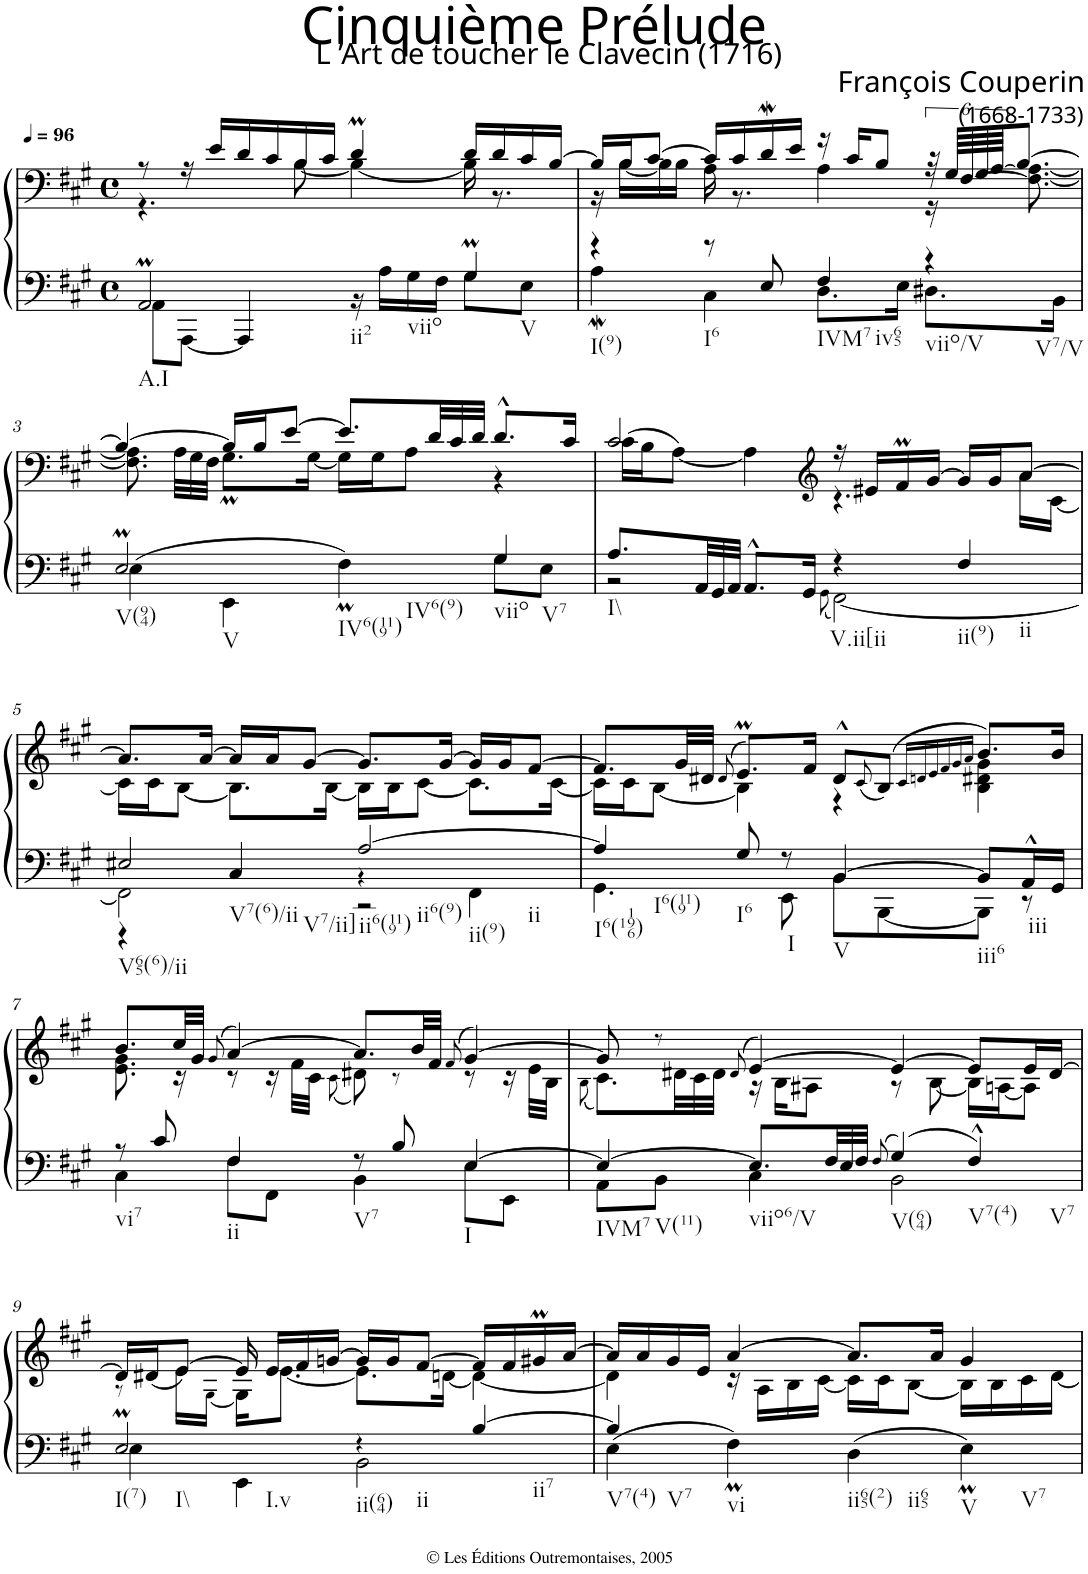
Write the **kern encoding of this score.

**kern	**kern
*part1	*part1
*staff2	*staff1
*I"Clavecin	*
*clefF4	*clefF4
*k[f#c#g#]	*k[f#c#g#]
*A:	*A:
*M4/4	*M4/4
*met(c)	*met(c)
*MM96	*MM96
=1	=1
*^	*^
!LO:TX:b:t=A.I	!	!	!
2AAM/	8AA\L	8r	4.r
.	[8AAA\J	16r	.
.	.	16e/LL	.
.	4AAA/]	16d/	.
.	.	16c#/	.
.	.	16B/	[8B\
.	.	16c#/JJ	.
!LO:TX:b:t=ii2	!	!	!
!LO:TX:b:t=viio	!	!	!
4ryy	16r	4dM/	4B\_
.	16A\LL	.	.
.	16G#\	.	.
.	16F#\JJ	.	.
!LO:TX:b:t=V	!	!	!
4G#m/	8G#\L	16d/LL	16B\]
.	.	16d/	8.r
.	8E\J	16c#/	.
.	.	[16B/JJ	.
=2	=2	=2	=2
!LO:TX:b:t=I(9)	!	!	!
4r	4Aw\	16B/LL]	16r
.	.	16B/J	[16B\LL
.	.	[8c#/J	16B\]
.	.	.	16B\JJ
!LO:TX:b:t=I6	!	!	!
8r	4C#\	16c#/LL]	16A\
.	.	16c#/	8.r
8E/	.	16dw/	.
.	.	16e/JJ	.
!LO:TX:b:t=IVM7	!	!	!
!LO:TX:b:t=iv65	!	!	!
4F#/	8.D\L	16r	4A\
.	.	16c#/KL	.
.	.	8B/J	.
.	16E\Jk	.	.
!LO:TX:b:t=viio/V	!	!	!
!LO:TX:b:t=V7/V	!	!	!
4r	8.D#X\L	48r	16r
.	.	96G#/LLLL	.
.	.	[96F#/	.
.	.	96G#/	.
.	.	[96A/JJJ	.
.	.	[8.B/J	8.F#\_ 8.A\_
.	16BB\Jk	.	.
!!LO:LB:g=z	!!
=3	=3	=3	=3
!LO:TX:b:t=V(94)	!	!	!
!LO:TX:b:t=V	!	!	!
2EM/	4E\	4B/_	8.F#\] 8.A\]
*	*	*	*Xtuplet
.	.	.	48A\LLL
.	.	.	48G#\
.	.	.	48F#\JJJ
.	4EE\	16B/LL]	8.G#m\L
.	.	16B/J	.
.	.	[8e/J	.
.	.	.	[16G#\Jk
!LO:TX:b:t=IV6(119)	!	!	!
!LO:TX:b:t=IV6(9)	!	!	!
4ryy	4F#M\	8.e/L]	16G#\LL]
.	.	.	16G#\J
.	.	.	8A\J
.	.	48d/LL	.
.	.	48c#/	.
.	.	48d/JJJ	.
!LO:TX:b:t=viio	!	!	!
!LO:TX:b:t=V7	!	!	!
4G#/	8G#\L	8.d^^/L	4r
.	8E\J	.	.
.	.	16c#/Jk	.
=4	=4	=4	=4
!LO:TX:b:t=I\\	!	!	!
8.A/L	2r	2c#/	(>16c#\LL
.	.	.	16B\J
.	.	.	[8A\J)
*Xtuplet	*	*	*
48AA/LL	.	.	.
48GG#/	.	.	.
48AA/JJJ	.	.	.
8.AA^^/L	.	.	4A\]
16GG#/Jk	.	.	.
.	8qGG#\	.	.
*	*	*clefG2	*
!LO:TX:b:t=V.ii[ii	!	!	!
4r	[2FF#\	16r	4.r
.	.	16e#X/LL	.
.	.	16f#M/	.
.	.	[16g#/JJ	.
!LO:TX:b:t=ii(9)	!	!	!
!LO:TX:b:t=ii	!	!	!
4F#/	.	16g#/LL]	.
.	.	16g#/J	.
.	.	[8a/J	16a\LL
.	.	.	[16c#\JJ
!!LO:LB:g=z	!!
=5	=5	=5	=5
*	*^	*	*
!LO:TX:b:t=V65(6)/ii	!	!	!	!
!LO:TX:b:t=V7(6)/ii	!	!	!	!
!LO:TX:b:t=V7/ii]	!	!	!	!
2E#X/	2FF#\]	4r	8.a/L]	16c#\LL]
.	.	.	.	16c#\J
.	.	.	.	[8B\J
.	.	.	[16a/Jk	.
.	.	4C#/	16a/LL]	8.B\L]
.	.	.	16a/J	.
.	.	.	[8g#/J	.
.	.	.	.	[16B\Jk
!LO:TX:b:t=ii6(119)	!	!	!	!
!LO:TX:b:t=ii6(9)	!	!	!	!
!LO:TX:b:t=ii(9)	!	!	!	!
!LO:TX:b:t=ii	!	!	!	!
[2A/	4r	2r	8.g#/L]	16B\LL]
.	.	.	.	16B\J
.	.	.	.	[8c#\J
.	.	.	[16g#/Jk	.
.	4FF#\	.	16g#/LL]	8.c#\L]
.	.	.	16g#/J	.
.	.	.	[8f#/J	.
.	.	.	.	[16c#\Jk
*	*v	*v	*	*
=6	=6	=6	=6
!LO:TX:b:t=I6(1196)	!	!	!
!LO:TX:b:t=I6(119)	!	!	!
4A/]	4.GG#\	8.f#/L]	16c#\LL]
.	.	.	16c#\J
.	.	.	[8B\J
.	.	32g#/LL	.
.	.	32d#X/JJJ	.
.	.	(>8qd#/	.
!LO:TX:b:t=I6	!	!	!
8G#/	.	8.eM/L)	4B\]
!LO:TX:b:t=I	!	!	!
8r	8EE\	.	.
.	.	16f#/Jk	.
!LO:TX:b:t=V	!	!	!
[4BB/	8BB\L	8d#^^/L	4r
.	.	(<8qc#/	.
.	[8BBB\	(>8B/J)	.
.	.	16qc#/LL	.
.	.	16qdn/	.
.	.	16qe/	.
.	.	16qf#/	.
.	.	16qg#/	.
.	.	16qa/JJ	.
!LO:TX:b:t=iii6	!	!	!
8BB/L]	8BBB\J]	8.b/L)	4B\ 4d#X\ 4g#\
!LO:TX:b:t=iii	!	!	!
16AA^^/L	8r	.	.
16GG#/JJ	.	16b/Jk	.
!!LO:LB:g=z	!!
=7	=7	=7	=7
!LO:TX:b:t=vi7	!	!	!
8r	4C#\	8.b/L	8.e\ 8.g#\
8c#/	.	.	.
.	.	32cc#/LL	16r
.	.	32g#/JJJ	.
.	.	(>8qg#/	.
!LO:TX:b:t=ii	!	!	!
4F#/	8F#\L	[4a/)	8r
.	8FF#\J	.	16r
.	.	.	32f#\LLL
.	.	.	32c#\JJJ
.	.	.	(<8qc#\
!LO:TX:b:t=V7	!	!	!
8r	4BB\	8.a/L]	8d#X\)
8B/	.	.	8r
.	.	32b/LL	.
.	.	32f#/JJJ	.
.	.	(>8qf#/	.
!LO:TX:b:t=I	!	!	!
[4E/	8E\L	[4g#/)	8r
.	8EE\J	.	16r
.	.	.	32e\LLL
.	.	.	32B\JJJ
=8	=8	=8	=8
.	.	.	(<8qB\
!LO:TX:b:t=IVM7	!	!	!
!LO:TX:b:t=V(11)	!	!	!
4E/_	8AA\L	8g#/]	8.c#\L)
.	8BB\J	8r	.
.	.	.	48d#X\LL
.	.	.	48c#\
.	.	.	48d#\JJJ
.	.	(>8qd#/	.
!LO:TX:b:t=viio6/V	!	!	!
8.E/L]	4C#\	[4e/)	16r
.	.	.	16B\KL
.	.	.	8A#X\J
48F#/LL	.	.	.
48E/	.	.	.
48F#/JJJ	.	.	.
8qF#/	.	.	.
!LO:TX:b:t=V(64)	!	!	!
4G#/	2BB\	4e/_	8r
.	.	.	[8B\
!LO:TX:b:t=V7(4)	!	!	!
!LO:TX:b:t=V7	!	!	!
4F#^^/	.	8e/L]	16B\LL]
.	.	.	[16An\J
.	.	16e/L	8A\J]
.	.	[16d#/JJ	.
!!LO:LB:g=z	!!
=9	=9	=9	=9
!LO:TX:b:t=I(7)	!	!	!
!LO:TX:b:t=I\\	!	!	!
!LO:TX:b:t=I.v	!	!	!
2EM/	4E\	16d#/LL]	8r
.	.	(<16d#X/J	.
.	.	[8e/J)	16e\LL
.	.	.	[16G#!\JJ
.	4EE\	16e/]	16G#\KL]
.	.	16e/LL	[8.e\J
.	.	16f#/	.
.	.	[16gn/JJ	.
!LO:TX:b:t=ii(64)	!	!	!
!LO:TX:b:t=ii	!	!	!
4r	2BB\	16g/LL]	8.e\L]
.	.	16g/J	.
.	.	[8f#/J	.
.	.	.	[16dn\Jk
!LO:TX:b:t=ii7	!	!	!
[4B/	.	16f#/LL]	4d\_
.	.	16f#/	.
.	.	16g#Xm/	.
.	.	[16a/JJ	.
=10	=10	=10	=10
!LO:TX:b:t=V7(4)	!	!	!
!LO:TX:b:t=V7	!	!	!
4B/]	4E\	16a/LL]	4d\]
.	.	16a/	.
.	.	16g#/	.
.	.	16e/JJ	.
!LO:TX:b:t=vi	!	!	!
!LO:TX:b:t=ii65(2)	!	!	!
!LO:TX:b:t=ii65	!	!	!
!LO:TX:b:t=V	!	!	!
!LO:TX:b:t=V7	!	!	!
2.ryy	4F#M\	[4a/	16r
.	.	.	16A\LL
.	.	.	16B\
.	.	.	[16c#\JJ
.	4D\	8.a/L]	16c#\LL]
.	.	.	16c#\J
.	.	.	[8B\J
.	.	16a/Jk	.
.	4EM\	4g#/	16B\LL]
.	.	.	16B\
.	.	.	16c#\
.	.	.	[16d\JJ
*v	*v	*	*
*	*v	*v
=	=
*-	*-
